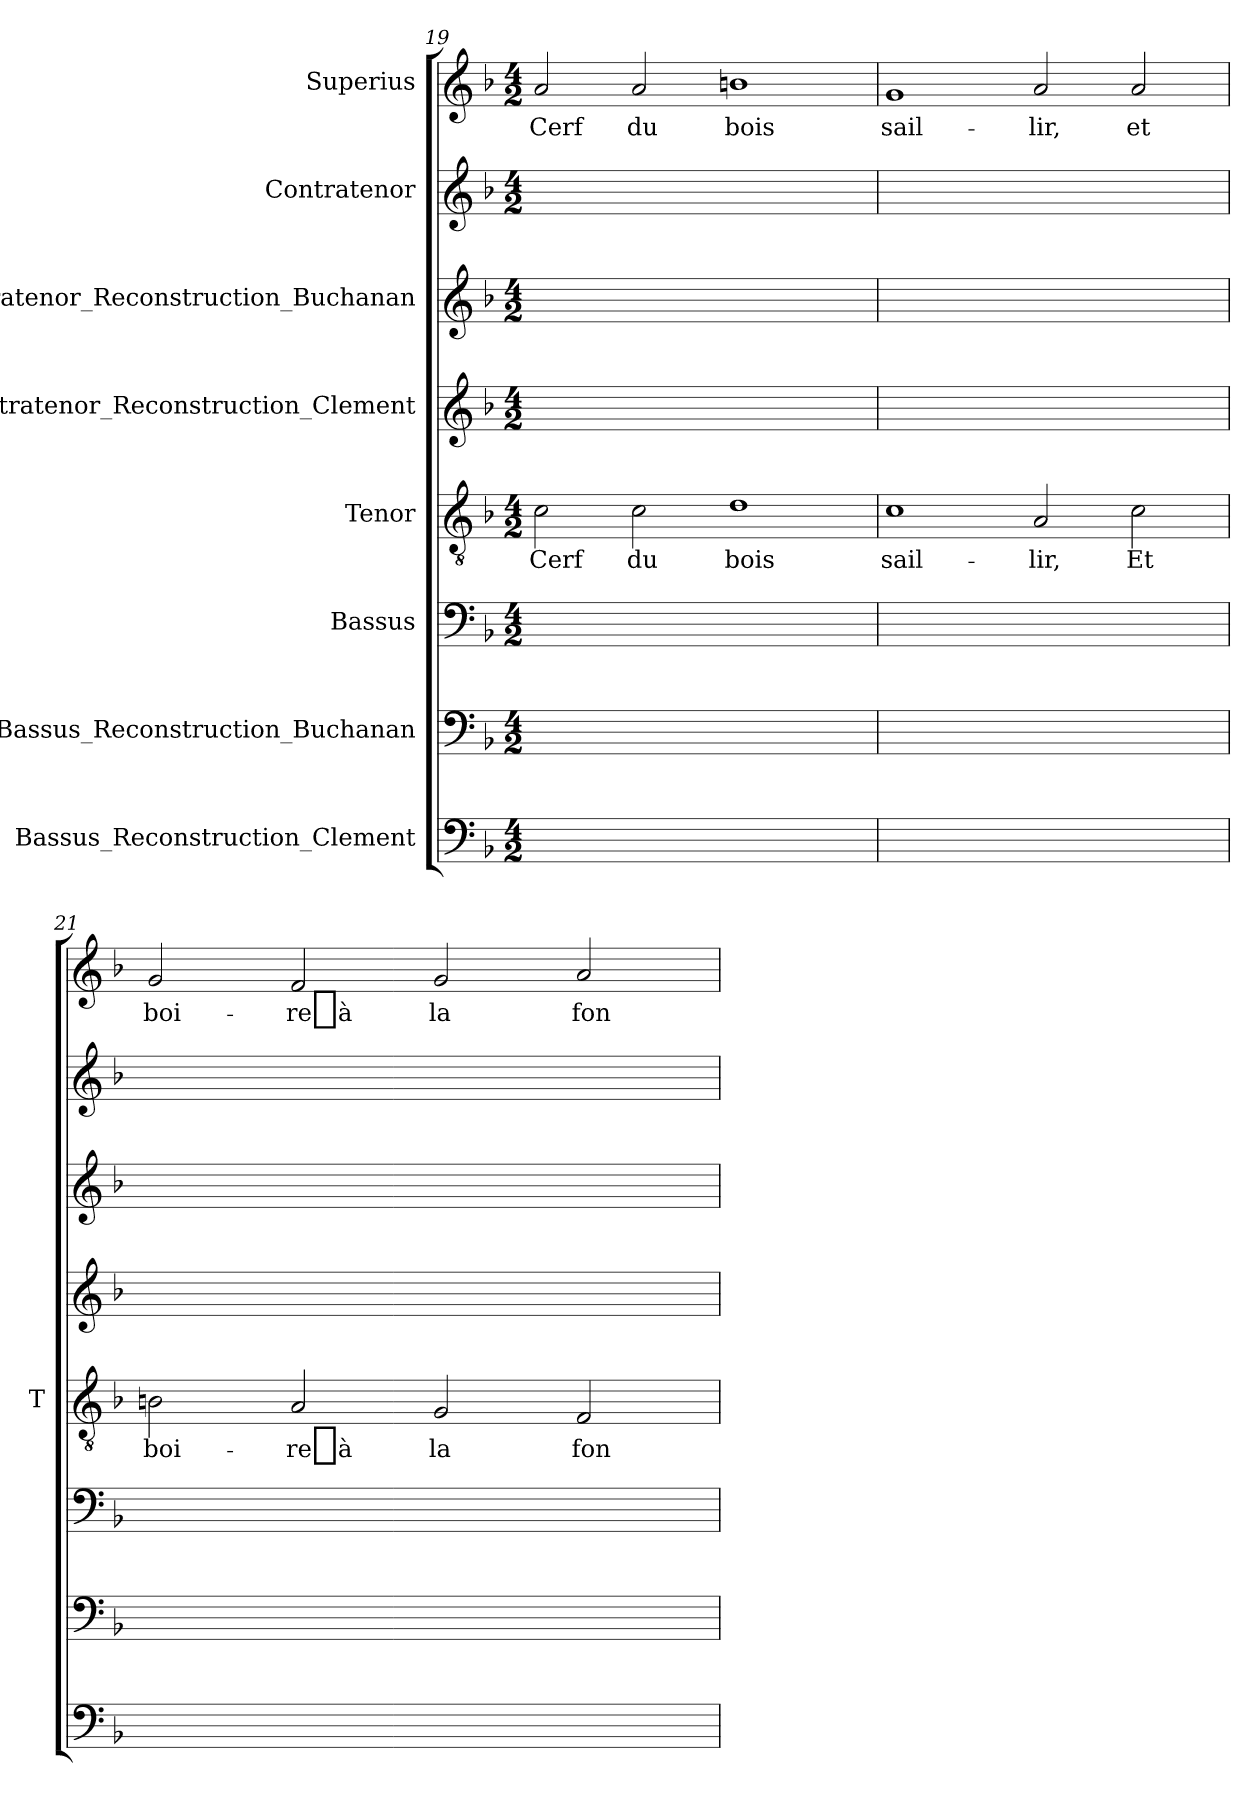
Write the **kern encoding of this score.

**kern	**kern	**kern	**kern	**text	**kern	**kern	**kern	**kern	**text
*part8	*part7	*part6	*part5	*part5	*part4	*part3	*part2	*part1	*part1
*staff8	*staff7	*staff6	*staff5	*staff5	*staff4	*staff3	*staff2	*staff1	*staff1
*I"Bassus_Reconstruction_Clement	*I"Bassus_Reconstruction_Buchanan	*I"Bassus	*I"Tenor	*	*I"Contratenor_Reconstruction_Clement	*I"Contratenor_Reconstruction_Buchanan	*I"Contratenor	*I"Superius	*
*	*	*	*I'T	*	*	*	*	*	*
*clefF4	*clefF4	*clefF4	*clefGv2	*	*clefG2	*clefG2	*clefG2	*clefG2	*
*k[b-]	*k[b-]	*k[b-]	*k[b-]	*	*k[b-]	*k[b-]	*k[b-]	*k[b-]	*
*M4/2	*M4/2	*M4/2	*M4/2	*	*M4/2	*M4/2	*M4/2	*M4/2	*
=19	=19	=19	=19	=19	=19	=19	=19	=19	=19
0ryy	0ryy	0ryy	2c	-Cerf	0ryy	0ryy	0ryy	2a	-Cerf
.	.	.	2c	-du	.	.	.	2a	-du
.	.	.	1d	-bois	.	.	.	1bn	-bois
=20	=20	=20	=20	=20	=20	=20	=20	=20	=20
0ryy	0ryy	0ryy	1c	sail-	0ryy	0ryy	0ryy	1g	sail-
.	.	.	2A	-lir,	.	.	.	2a	-lir,
.	.	.	2c	-Et	.	.	.	2a	-et
=21	=21	=21	=21	=21	=21	=21	=21	=21	=21
0ryy	0ryy	0ryy	2Bn	boi-	0ryy	0ryy	0ryy	2g	boi-
.	.	.	2A	-re_à	.	.	.	2f	-re_à
.	.	.	2G	-la	.	.	.	2g	-la
.	.	.	2F	fon-	.	.	.	2a	fon-
=	=	=	=	=	=	=	=	=	=
*-	*-	*-	*-	*-	*-	*-	*-	*-	*-
